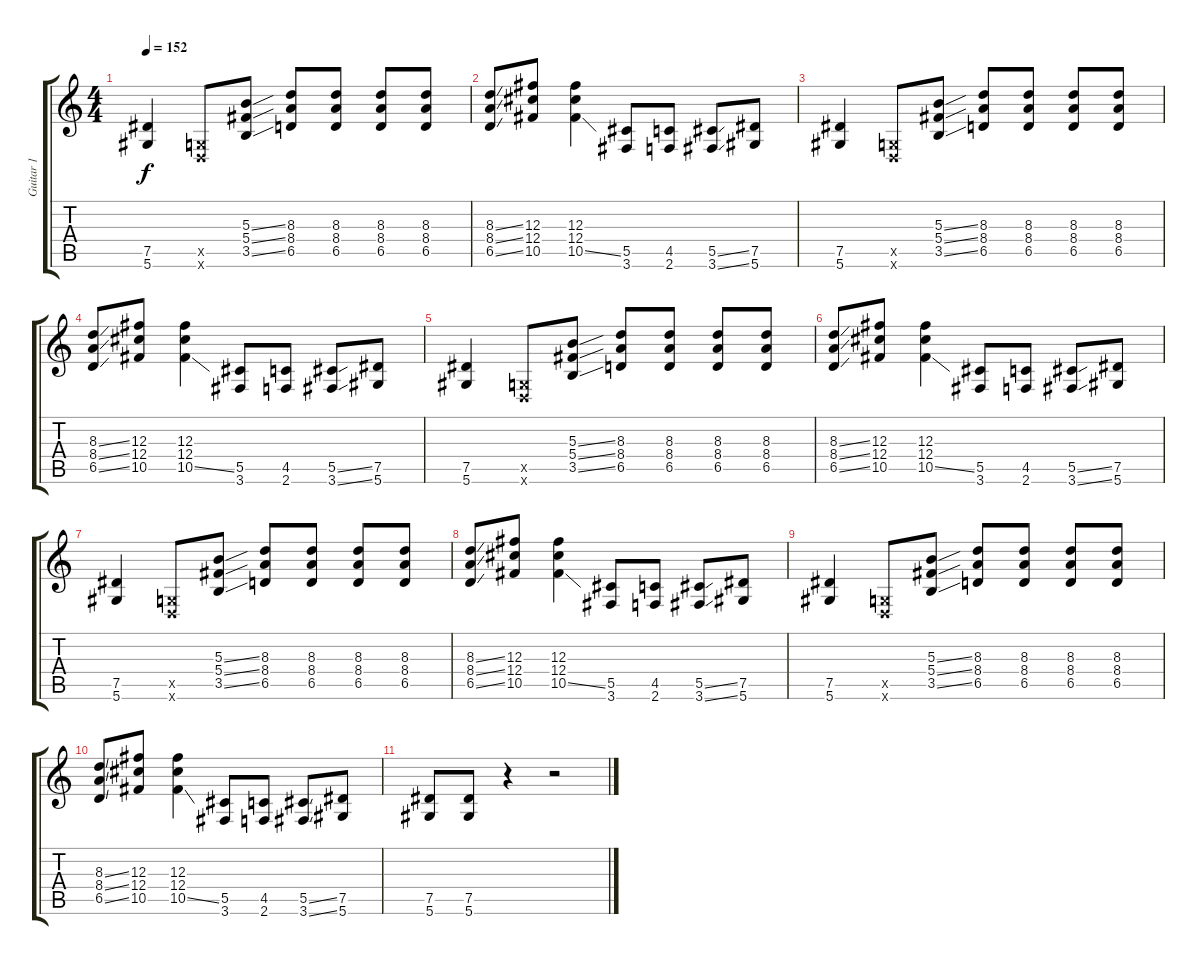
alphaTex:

\track ("Guitar 1" "Guitar 1") {instrument overdrivenguitar}
\staff {score tabs}
\tuning (Eb4 Bb3 Gb3 Db3 Ab2 Eb2) {hide}
\ts (4 4)
\tempo 152
\clef g2
\ks c
(7.5 5.6).4{dy f} (-1.5{x} -1.6{x}).8 (5.3{ss} 5.4{ss} 3.5{ss}).8 (8.3 8.4 6.5).8 (8.3 8.4 6.5).8 (8.3 8.4 6.5).8 (8.3 8.4 6.5).8 |
(8.3{ss} 8.4{ss} 6.5{ss}).8 (12.3 12.4 10.5).8 (12.3 12.4 10.5{ss}).4 (5.5 3.6).8 (4.5 2.6).8 (5.5{ss} 3.6{ss}).8 (7.5 5.6).8 |
(7.5 5.6).4 (-1.5{x} -1.6{x}).8 (5.3{ss} 5.4{ss} 3.5{ss}).8 (8.3 8.4 6.5).8 (8.3 8.4 6.5).8 (8.3 8.4 6.5).8 (8.3 8.4 6.5).8 |
(8.3{ss} 8.4{ss} 6.5{ss}).8 (12.3 12.4 10.5).8 (12.3 12.4 10.5{ss}).4 (5.5 3.6).8 (4.5 2.6).8 (5.5{ss} 3.6{ss}).8 (7.5 5.6).8 |
(7.5 5.6).4 (-1.5{x} -1.6{x}).8 (5.3{ss} 5.4{ss} 3.5{ss}).8 (8.3 8.4 6.5).8 (8.3 8.4 6.5).8 (8.3 8.4 6.5).8 (8.3 8.4 6.5).8 |
(8.3{ss} 8.4{ss} 6.5{ss}).8 (12.3 12.4 10.5).8 (12.3 12.4 10.5{ss}).4 (5.5 3.6).8 (4.5 2.6).8 (5.5{ss} 3.6{ss}).8 (7.5 5.6).8 |
(7.5 5.6).4 (-1.5{x} -1.6{x}).8 (5.3{ss} 5.4{ss} 3.5{ss}).8 (8.3 8.4 6.5).8 (8.3 8.4 6.5).8 (8.3 8.4 6.5).8 (8.3 8.4 6.5).8 |
(8.3{ss} 8.4{ss} 6.5{ss}).8 (12.3 12.4 10.5).8 (12.3 12.4 10.5{ss}).4 (5.5 3.6).8 (4.5 2.6).8 (5.5{ss} 3.6{ss}).8 (7.5 5.6).8 |
(7.5 5.6).4 (-1.5{x} -1.6{x}).8 (5.3{ss} 5.4{ss} 3.5{ss}).8 (8.3 8.4 6.5).8 (8.3 8.4 6.5).8 (8.3 8.4 6.5).8 (8.3 8.4 6.5).8 |
(8.3{ss} 8.4{ss} 6.5{ss}).8 (12.3 12.4 10.5).8 (12.3 12.4 10.5{ss}).4 (5.5 3.6).8 (4.5 2.6).8 (5.5{ss} 3.6{ss}).8 (7.5 5.6).8 |
(7.5 5.6).8 (7.5 5.6).8 r.4 r.2
